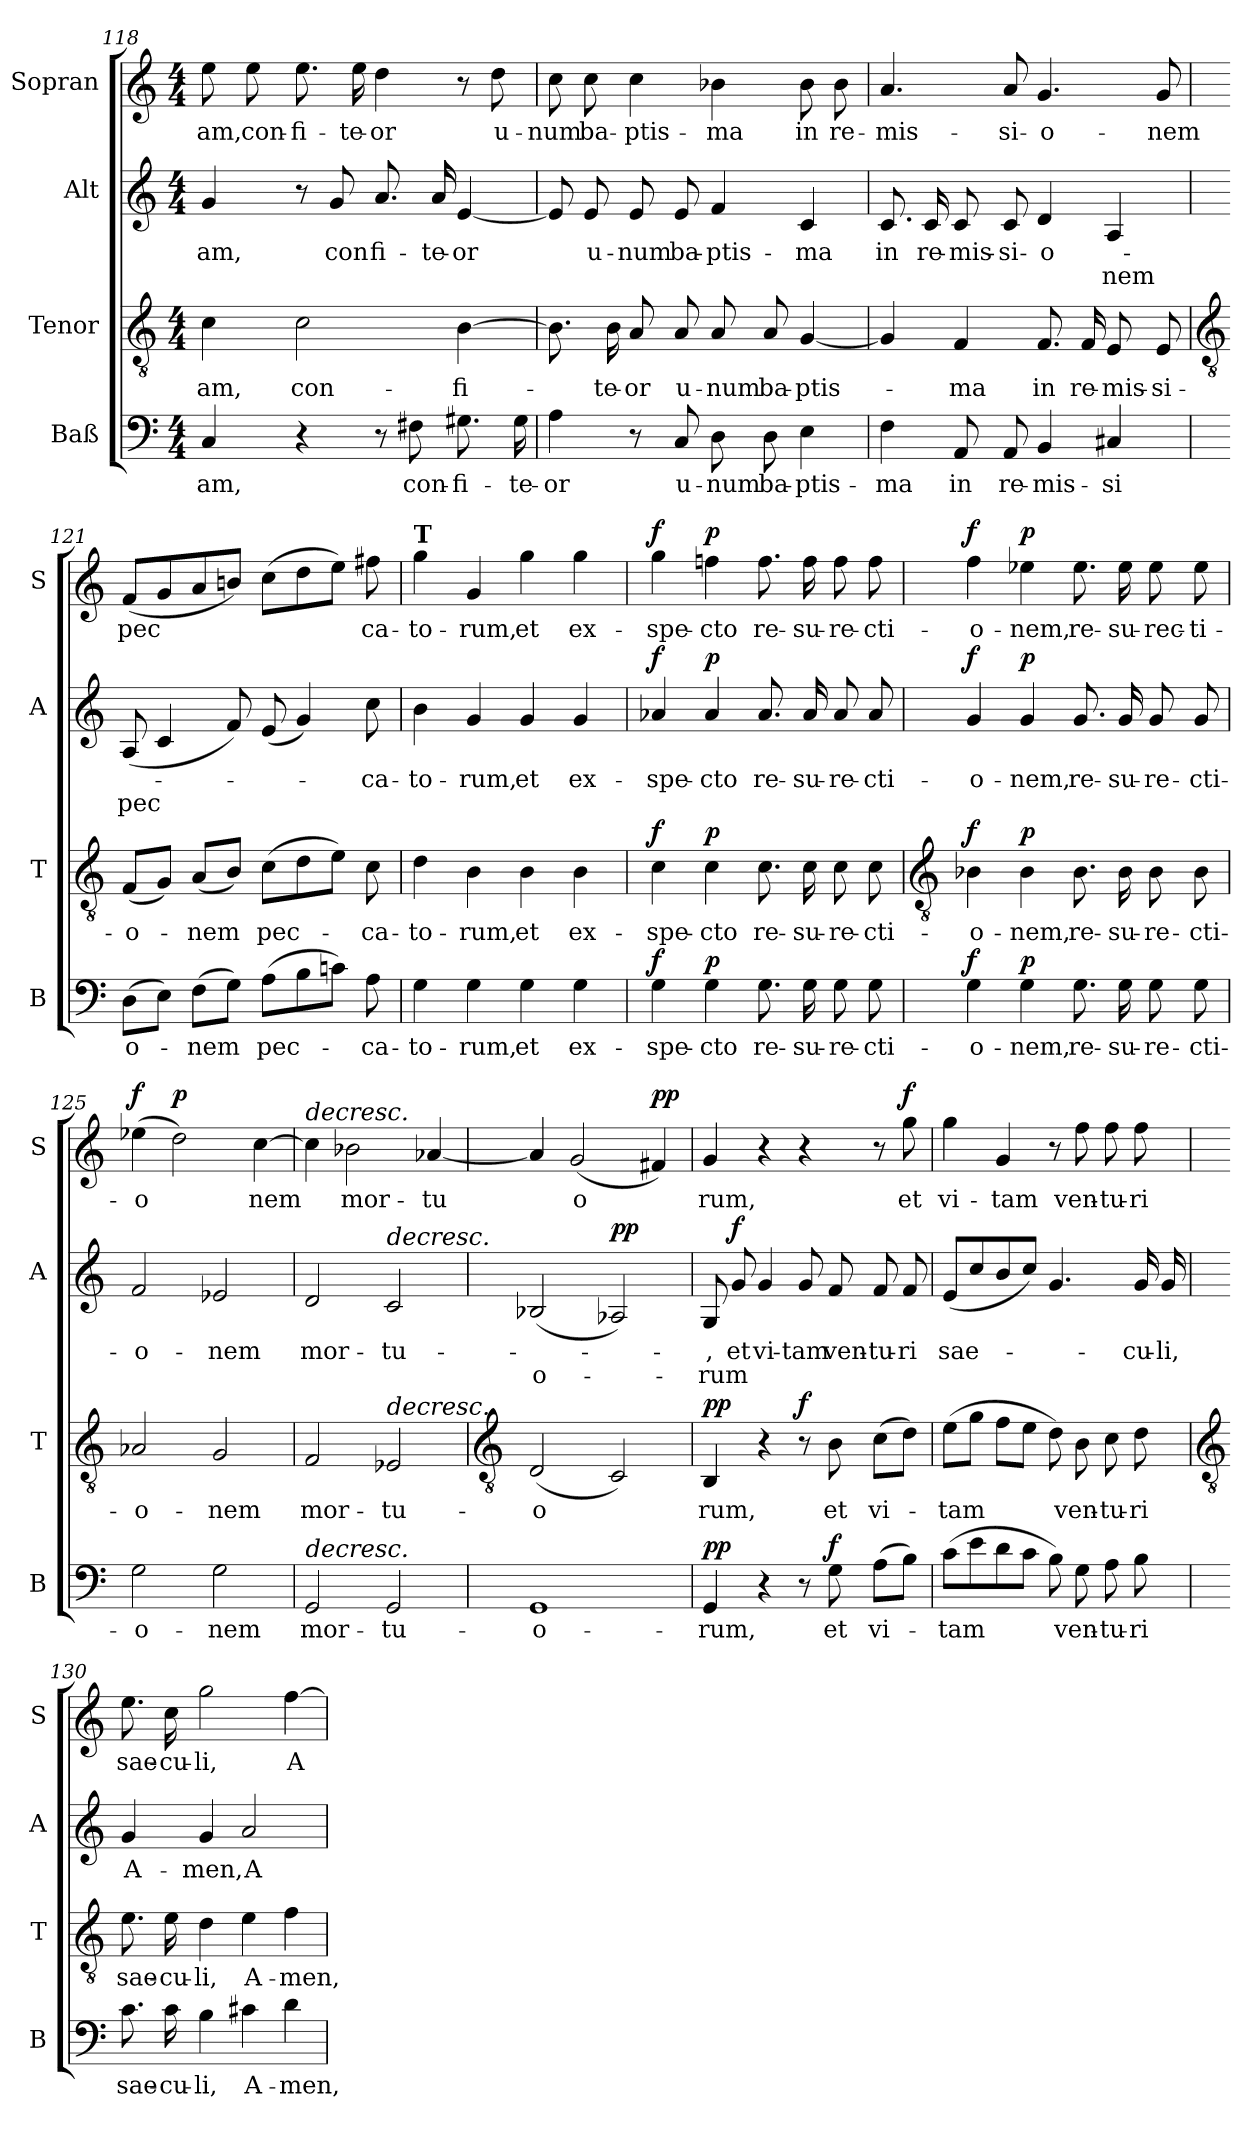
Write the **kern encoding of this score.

**kern	**text	**dynam	**kern	**text	**dynam	**kern	**text	**text	**dynam	**kern	**text	**dynam
*part4	*part4	*part4	*part3	*part3	*part3	*part2	*part2	*part2	*part2	*part1	*part1	*part1
*staff4	*staff4	*staff4	*staff3	*staff3	*staff3	*staff2	*staff2	*staff2	*staff2	*staff1	*staff1	*staff1
*I"Baß	*	*	*I"Tenor	*	*	*I"Alt	*	*	*	*I"Sopran	*	*
*I'B	*	*	*I'T	*	*	*I'A	*	*	*	*I'S	*	*
!!LO:LB:g=z
*clefF4	*	*	*clefGv2	*	*	*clefG2	*	*	*	*clefG2	*	*
*k[]	*	*	*k[]	*	*	*k[]	*	*	*	*k[]	*	*
*C:	*	*	*C:	*	*	*C:	*	*	*	*C:	*	*
*M4/4	*	*	*M4/4	*	*	*M4/4	*	*	*	*M4/4	*	*
=118	=118	=118	=118	=118	=118	=118	=118	=118	=118	=118	=118	=118
!	!LO:LY:b	!	!	!LO:LY:b	!	!	!LO:LY:b	!	!	!	!LO:LY:b	!
4C	am,	.	4c	-am,	.	4g	-am,	.	.	8ee	-am,	.
!	!	!	!	!	!	!	!	!	!	!	!LO:LY:b	!
.	.	.	.	.	.	.	.	.	.	8ee	con-	.
!	!	!	!	!LO:LY:b	!	!	!	!	!	!	!LO:LY:b	!
4r	.	.	2c	con-	.	8r	.	.	.	8.ee	-fi-	.
!	!	!	!	!	!	!	!LO:LY:b	!	!	!	!	!
.	.	.	.	.	.	8g	con	.	.	.	.	.
!	!	!	!	!	!	!	!	!	!	!	!LO:LY:b	!
.	.	.	.	.	.	.	.	.	.	16ee	-te-	.
!	!	!	!	!	!	!	!LO:LY:b	!	!	!	!LO:LY:b	!
8r	.	.	.	.	.	8.a	fi-	.	.	4dd	-or	.
!	!LO:LY:b	!	!	!	!	!	!	!	!	!	!	!
8F#X	con-	.	.	.	.	.	.	.	.	.	.	.
!	!	!	!	!	!	!	!LO:LY:b	!	!	!	!	!
.	.	.	.	.	.	16a	-te-	.	.	.	.	.
!	!LO:LY:b	!	!	!LO:LY:b	!	!	!LO:LY:b	!	!	!	!	!
8.G#X	-fi-	.	[4B	-fi-	.	[4e	-or	.	.	8r	.	.
!	!	!	!	!	!	!	!	!	!	!	!LO:LY:b	!
.	.	.	.	.	.	.	.	.	.	8dd	u-	.
!	!LO:LY:b	!	!	!	!	!	!	!	!	!	!	!
16G#	-te-	.	.	.	.	.	.	.	.	.	.	.
=119	=119	=119	=119	=119	=119	=119	=119	=119	=119	=119	=119	=119
!	!LO:LY:b	!	!	!	!	!	!	!	!	!	!LO:LY:b	!
4A	-or	.	8.B]	.	.	8e]	.	.	.	8cc	-num	.
!	!	!	!	!	!	!	!LO:LY:b	!	!	!	!LO:LY:b	!
.	.	.	.	.	.	8e	u-	.	.	8cc	ba-	.
!	!	!	!	!LO:LY:b	!	!	!	!	!	!	!	!
.	.	.	16B	-te-	.	.	.	.	.	.	.	.
!	!	!	!	!LO:LY:b	!	!	!LO:LY:b	!	!	!	!LO:LY:b	!
8r	.	.	8A	-or	.	8e	-num	.	.	4cc	-ptis-	.
!	!LO:LY:b	!	!	!LO:LY:b	!	!	!LO:LY:b	!	!	!	!	!
8C	u-	.	8A	u-	.	8e	ba-	.	.	.	.	.
!	!LO:LY:b	!	!	!LO:LY:b	!	!	!LO:LY:b	!	!	!	!LO:LY:b	!
8D	-num	.	8A	-num	.	4f	-ptis-	.	.	4b-X	-ma	.
!	!LO:LY:b	!	!	!LO:LY:b	!	!	!	!	!	!	!	!
8D	ba-	.	8A	ba-	.	.	.	.	.	.	.	.
!	!LO:LY:b	!	!	!LO:LY:b	!	!	!LO:LY:b	!	!	!	!LO:LY:b	!
4E	-ptis-	.	[4G	-ptis-	.	4c	-ma	.	.	8b-	in	.
!	!	!	!	!	!	!	!	!	!	!	!LO:LY:b	!
.	.	.	.	.	.	.	.	.	.	8b-	re-	.
=120	=120	=120	=120	=120	=120	=120	=120	=120	=120	=120	=120	=120
!	!LO:LY:b	!	!	!	!	!	!LO:LY:b	!	!	!	!LO:LY:b	!
4F	-ma	.	4G]	.	.	8.c	in	.	.	4.a	-mis-	.
!	!	!	!	!	!	!	!LO:LY:b	!	!	!	!	!
.	.	.	.	.	.	16c	re-	.	.	.	.	.
!	!LO:LY:b	!	!	!LO:LY:b	!	!	!LO:LY:b	!	!	!	!	!
8AA	in	.	4F	-ma	.	8c	-mis-	.	.	.	.	.
!	!LO:LY:b	!	!	!	!	!	!LO:LY:b	!	!	!	!LO:LY:b	!
8AA	re-	.	.	.	.	8c	-si-	.	.	8a	-si-	.
!	!LO:LY:b	!	!	!LO:LY:b	!	!	!LO:LY:b	!	!	!	!LO:LY:b	!
4BB	-mis-	.	8.F	in	.	4d	-o-	.	.	4.g	-o-	.
!	!	!	!	!LO:LY:b	!	!	!	!	!	!	!	!
.	.	.	16F	re-	.	.	.	.	.	.	.	.
!	!LO:LY:b	!	!	!LO:LY:b	!	!	!	!LO:LY:b	!	!	!	!
4C#X	-si	.	8E	-mis-	.	4A	.	-nem	.	.	.	.
!	!	!	!	!LO:LY:b	!	!	!	!	!	!	!LO:LY:b	!
.	.	.	8E	-si-	.	.	.	.	.	8g	-nem	.
!!LO:LB:g=z
=121	=121	=121	=121	=121	=121	=121	=121	=121	=121	=121	=121	=121
*	*	*	*clefGv2	*	*	*	*	*	*	*	*	*
!	!LO:LY:b	!	!	!LO:LY:b	!	!	!	!LO:LY:b	!	!	!LO:LY:b	!
(>8DL	o-	.	(<8FL	-o-	.	(<8A	.	pec	.	(<8fL	pec	.
8EJ)	.	.	8GJ)	.	.	4c	.	.	.	8g	.	.
!	!LO:LY:b	!	!	!LO:LY:b	!	!	!	!	!	!	!	!
(>8FL	-nem	.	(<8AL	-nem	.	.	.	.	.	8a	.	.
8GJ)	.	.	8BJ)	.	.	8f)	.	.	.	8bnJ)	.	.
!	!LO:LY:b	!	!	!LO:LY:b	!	!	!	!	!	!	!	!
(>8AL	pec-	.	(>8cL	pec-	.	(<8e	.	.	.	(>8ccL	.	.
8B	.	.	8d	.	.	4g)	.	.	.	8dd	.	.
8cnJ)	.	.	8eJ)	.	.	.	.	.	.	8eeJ)	.	.
!	!LO:LY:b	!	!	!LO:LY:b	!	!	!LO:LY:b	!	!	!	!LO:LY:b	!
8A	-ca-	.	8c	-ca-	.	8cc	ca-	.	.	8ff#X	ca-	.
=122	=122	=122	=122	=122	=122	=122	=122	=122	=122	=122	=122	=122
!	!	!	!	!	!	!	!	!	!	!LO:TX:a:B:t=T	!	!
!	!LO:LY:b	!	!	!LO:LY:b	!	!	!LO:LY:b	!	!	!	!LO:LY:b	!
4G	-to-	.	4d	-to-	.	4b	-to-	.	.	4gg	-to-	.
!	!LO:LY:b	!	!	!LO:LY:b	!	!	!LO:LY:b	!	!	!	!LO:LY:b	!
4G	-rum,	.	4B	-rum,	.	4g	-rum,	.	.	4g	-rum,	.
!	!LO:LY:b	!	!	!LO:LY:b	!	!	!LO:LY:b	!	!	!	!LO:LY:b	!
4G	et	.	4B	et	.	4g	et	.	.	4gg	et	.
!	!LO:LY:b	!	!	!LO:LY:b	!	!	!LO:LY:b	!	!	!	!LO:LY:b	!
4G	ex-	.	4B	ex-	.	4g	ex-	.	.	4gg	ex-	.
=123	=123	=123	=123	=123	=123	=123	=123	=123	=123	=123	=123	=123
!	!LO:LY:b	!LO:DY:a	!	!LO:LY:b	!LO:DY:a	!	!LO:LY:b	!	!LO:DY:a	!	!LO:LY:b	!LO:DY:a
4G	-spe-	f	4c	-spe-	f	4a-X	-spe-	.	f	4gg	-spe-	f
!	!LO:LY:b	!LO:DY:a	!	!LO:LY:b	!LO:DY:a	!	!LO:LY:b	!	!LO:DY:a	!	!LO:LY:b	!LO:DY:a
4G	-cto	p	4c	-cto	p	4a-	-cto	.	p	4ffn	-cto	p
!	!LO:LY:b	!	!	!LO:LY:b	!	!	!LO:LY:b	!	!	!	!LO:LY:b	!
8.G	re-	.	8.c	re-	.	8.a-	re-	.	.	8.ff	re-	.
!	!LO:LY:b	!	!	!LO:LY:b	!	!	!LO:LY:b	!	!	!	!LO:LY:b	!
16G	-su-	.	16c	-su-	.	16a-	-su-	.	.	16ff	-su-	.
!	!LO:LY:b	!	!	!LO:LY:b	!	!	!LO:LY:b	!	!	!	!LO:LY:b	!
8G	-re-	.	8c	-re-	.	8a-	-re-	.	.	8ff	-re-	.
!	!LO:LY:b	!	!	!LO:LY:b	!	!	!LO:LY:b	!	!	!	!LO:LY:b	!
8G	-cti-	.	8c	-cti-	.	8a-	-cti-	.	.	8ff	-cti-	.
!!LO:LB:g=z
=124	=124	=124	=124	=124	=124	=124	=124	=124	=124	=124	=124	=124
*	*	*	*clefGv2	*	*	*	*	*	*	*	*	*
!	!LO:LY:b	!LO:DY:a	!	!LO:LY:b	!LO:DY:a	!	!LO:LY:b	!	!LO:DY:a	!	!LO:LY:b	!LO:DY:a
4G	-o-	f	4B-X	-o-	f	4g	-o-	.	f	4ff	-o-	f
!	!LO:LY:b	!LO:DY:a	!	!LO:LY:b	!LO:DY:a	!	!LO:LY:b	!	!LO:DY:a	!	!LO:LY:b	!LO:DY:a
4G	-nem,	p	4B-	-nem,	p	4g	-nem,	.	p	4ee-X	-nem,	p
!	!LO:LY:b	!	!	!LO:LY:b	!	!	!LO:LY:b	!	!	!	!LO:LY:b	!
8.G	re-	.	8.B-	re-	.	8.g	re-	.	.	8.ee-	re-	.
!	!LO:LY:b	!	!	!LO:LY:b	!	!	!LO:LY:b	!	!	!	!LO:LY:b	!
16G	-su-	.	16B-	-su-	.	16g	-su-	.	.	16ee-	-su-	.
!	!LO:LY:b	!	!	!LO:LY:b	!	!	!LO:LY:b	!	!	!	!LO:LY:b	!
8G	-re-	.	8B-	-re-	.	8g	-re-	.	.	8ee-	-rec-	.
!	!LO:LY:b	!	!	!LO:LY:b	!	!	!LO:LY:b	!	!	!	!LO:LY:b	!
8G	-cti-	.	8B-	-cti-	.	8g	-cti-	.	.	8ee-	-ti-	.
=125	=125	=125	=125	=125	=125	=125	=125	=125	=125	=125	=125	=125
!	!LO:LY:b	!	!	!LO:LY:b	!	!	!LO:LY:b	!	!	!	!LO:LY:b	!LO:DY:a
2G	-o-	.	2A-X	-o-	.	2f	-o-	.	.	(>4ee-X	-o	f
!	!	!	!	!	!	!	!	!	!	!	!	!LO:DY:a
.	.	.	.	.	.	.	.	.	.	2dd)	.	p
!	!LO:LY:b	!	!	!LO:LY:b	!	!	!LO:LY:b	!	!	!	!	!
2G	-nem	.	2G	-nem	.	2e-X	-nem	.	.	.	.	.
!	!	!	!	!	!	!	!	!	!	!	!LO:LY:b	!
.	.	.	.	.	.	.	.	.	.	[4cc	nem	.
=126	=126	=126	=126	=126	=126	=126	=126	=126	=126	=126	=126	=126
!	!	!	!	!	!	!	!	!	!	!LO:TX:a:i:t=decresc.	!	!
!LO:TX:a:i:t=decresc.	!	!	!	!	!	!	!	!	!	!	!	!
!	!LO:LY:b	!	!	!LO:LY:b	!	!	!LO:LY:b	!	!	!	!	!
2GG	mor-	.	2F	mor-	.	2d	mor-	.	.	4cc]	.	.
!	!	!	!	!	!	!	!	!	!	!	!LO:LY:b	!
.	.	.	.	.	.	.	.	.	.	2b-X	mor-	.
!	!	!	!	!	!	!LO:TX:a:i:t=decresc.	!	!	!	!	!	!
!	!	!	!LO:TX:a:i:t=decresc.	!	!	!	!	!	!	!	!	!
!	!LO:LY:b	!	!	!LO:LY:b	!	!	!LO:LY:b	!	!	!	!	!
2GG	-tu-	.	2E-X	-tu-	.	2c	-tu-	.	.	.	.	.
!	!	!	!	!	!	!	!	!	!	!	!LO:LY:b	!
.	.	.	.	.	.	.	.	.	.	[4a-X	-tu	.
!!LO:LB:g=z
=127	=127	=127	=127	=127	=127	=127	=127	=127	=127	=127	=127	=127
*	*	*	*clefGv2	*	*	*	*	*	*	*	*	*
!	!LO:LY:b	!	!	!LO:LY:b	!	!	!	!LO:LY:b	!	!	!	!
1GG	-o-	.	(<2D	-o	.	(<2B-X	.	-o-	.	4a-]	.	.
!	!	!	!	!	!	!	!	!	!	!	!LO:LY:b	!
.	.	.	.	.	.	.	.	.	.	(<2g	o	.
!	!	!	!	!	!	!	!	!	!LO:DY:a	!	!	!
.	.	.	2C)	.	.	2A-X)	.	.	pp	.	.	.
!	!	!	!	!	!	!	!	!	!	!	!	!LO:DY:a
.	.	.	.	.	.	.	.	.	.	4f#X)	.	pp
=128	=128	=128	=128	=128	=128	=128	=128	=128	=128	=128	=128	=128
!	!LO:LY:b	!LO:DY:a	!	!LO:LY:b	!LO:DY:a	!	!LO:LY:b	!LO:LY:b	!	!	!LO:LY:b	!
4GG	-rum,	pp	4BB	rum,	pp	8G	-,	rum	.	4g	rum,	.
!	!	!	!	!	!	!	!LO:LY:b	!	!LO:DY:a	!	!	!
.	.	.	.	.	.	8g	et	.	f	.	.	.
!	!	!	!	!	!	!	!LO:LY:b	!	!	!	!	!
4r	.	.	4r	.	.	4g	vi-	.	.	4r	.	.
!	!	!	!	!	!LO:DY:a	!	!LO:LY:b	!	!	!	!	!
8r	.	.	8r	.	f	8g	-tam	.	.	4r	.	.
!	!LO:LY:b	!LO:DY:a	!	!LO:LY:b	!	!	!LO:LY:b	!	!	!	!	!
8G	et	f	8B	et	.	8f	ven-	.	.	.	.	.
!	!LO:LY:b	!	!	!LO:LY:b	!	!	!LO:LY:b	!	!	!	!	!
(>8AL	vi-	.	(>8cL	vi-	.	8f	-tu-	.	.	8r	.	.
!	!	!	!	!	!	!	!LO:LY:b	!	!	!	!LO:LY:b	!LO:DY:a
8BJ)	.	.	8dJ)	.	.	8f	-ri	.	.	8gg	et	f
=129	=129	=129	=129	=129	=129	=129	=129	=129	=129	=129	=129	=129
!	!LO:LY:b	!	!	!LO:LY:b	!	!	!LO:LY:b	!	!	!	!LO:LY:b	!
(>8cL	-tam	.	(>8eL	-tam	.	(<8eL	sae-	.	.	4gg	vi-	.
8e	.	.	8gJ	.	.	8cc	.	.	.	.	.	.
!	!	!	!	!	!	!	!	!	!	!	!LO:LY:b	!
8d	.	.	8fL	.	.	8b	.	.	.	4g	-tam	.
8cJ	.	.	8eJ	.	.	8ccJ)	.	.	.	.	.	.
8B)	.	.	8d)	.	.	4.g	.	.	.	8r	.	.
!	!LO:LY:b	!	!	!LO:LY:b	!	!	!	!	!	!	!LO:LY:b	!
8G	ven-	.	8B	ven-	.	.	.	.	.	8ff	ven-	.
!	!LO:LY:b	!	!	!LO:LY:b	!	!	!	!	!	!	!LO:LY:b	!
8A	-tu-	.	8c	-tu-	.	.	.	.	.	8ff	-tu-	.
!	!LO:LY:b	!	!	!LO:LY:b	!	!	!LO:LY:b	!	!	!	!LO:LY:b	!
8B	-ri	.	8d	-ri	.	16g	-cu-	.	.	8ff	-ri	.
!	!	!	!	!	!	!	!LO:LY:b	!	!	!	!	!
.	.	.	.	.	.	16g	-li,	.	.	.	.	.
!!LO:LB:g=z
=130	=130	=130	=130	=130	=130	=130	=130	=130	=130	=130	=130	=130
*	*	*	*clefGv2	*	*	*	*	*	*	*	*	*
!	!LO:LY:b	!	!	!LO:LY:b	!	!	!LO:LY:b	!	!	!	!LO:LY:b	!
8.c	sae-	.	8.e	sae-	.	4g	A-	.	.	8.ee	sae-	.
!	!LO:LY:b	!	!	!LO:LY:b	!	!	!	!	!	!	!LO:LY:b	!
16c	-cu-	.	16e	-cu-	.	.	.	.	.	16cc	-cu-	.
!	!LO:LY:b	!	!	!LO:LY:b	!	!	!LO:LY:b	!	!	!	!LO:LY:b	!
4B	-li,	.	4d	-li,	.	4g	-men,	.	.	2gg	-li,	.
!	!LO:LY:b	!	!	!LO:LY:b	!	!	!LO:LY:b	!	!	!	!	!
4c#X	A-	.	4e	A-	.	2a	A-	.	.	.	.	.
!	!LO:LY:b	!	!	!LO:LY:b	!	!	!	!	!	!	!LO:LY:b	!
4d	-men,	.	4f	-men,	.	.	.	.	.	[4ff	A-	.
=	=	=	=	=	=	=	=	=	=	=	=	=
*-	*-	*-	*-	*-	*-	*-	*-	*-	*-	*-	*-	*-
